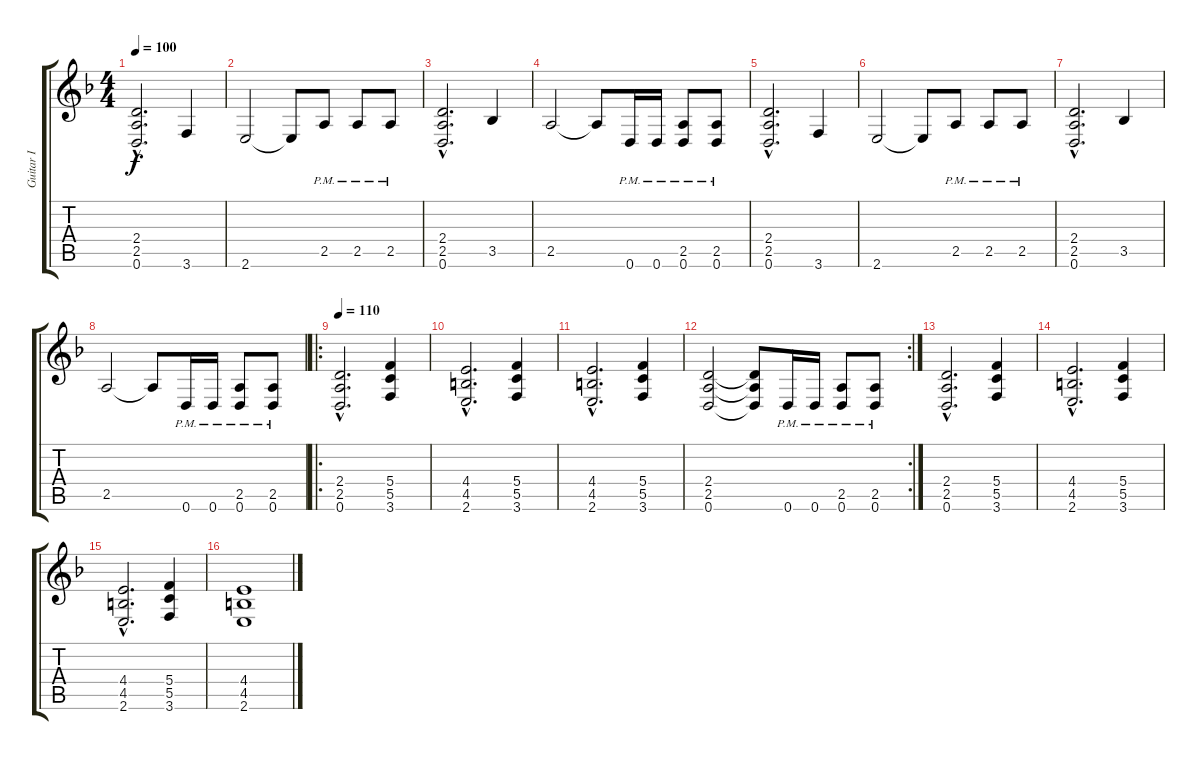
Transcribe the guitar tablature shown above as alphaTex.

\track ("Guitar I" "Guitar I") {instrument distortionguitar}
\staff {score tabs}
\tuning (D4 A3 F3 C3 G2 D2) {hide}
\ts (4 4)
\tempo 100
\clef g2
\ks dminor
(2.4{hac} 2.5{hac} 0.6{hac}).2{d dy f} 3.6.4 |
2.6.2 2.6{t}.8 2.5{pm}.8 2.5{pm}.8 2.5{pm}.8 |
(2.4{hac} 2.5{hac} 0.6{hac}).2{d} 3.5.4 |
2.5.2 2.5{t}.8 0.6{pm}.16 0.6{pm}.16 (2.5{pm} 0.6{pm}).8 (2.5{pm} 0.6{pm}).8 |
(2.4{hac} 2.5{hac} 0.6{hac}).2{d} 3.6.4 |
2.6.2 2.6{t}.8 2.5{pm}.8 2.5{pm}.8 2.5{pm}.8 |
(2.4{hac} 2.5{hac} 0.6{hac}).2{d} 3.5.4 |
2.5.2 2.5{t}.8 0.6{pm}.16 0.6{pm}.16 (2.5{pm} 0.6{pm}).8 (2.5{pm} 0.6{pm}).8 |
\ro
\tempo 110
(2.4{hac} 2.5{hac} 0.6{hac}).2{d} (5.4 5.5 3.6).4 |
(4.4{hac} 4.5{hac} 2.6{hac}).2{d} (5.4 5.5 3.6).4 |
(4.4{hac} 4.5{hac} 2.6{hac}).2{d} (5.4 5.5 3.6).4 |
\rc 2
(2.4 2.5 0.6).2 (2.4{t} 2.5{t} 0.6{t}).8 0.6{pm}.16 0.6{pm}.16 (2.5{pm} 0.6{pm}).8 (2.5{pm} 0.6{pm}).8 |
(2.4{hac} 2.5{hac} 0.6{hac}).2{d} (5.4 5.5 3.6).4 |
(4.4{hac} 4.5{hac} 2.6{hac}).2{d} (5.4 5.5 3.6).4 |
(4.4{hac} 4.5{hac} 2.6{hac}).2{d} (5.4 5.5 3.6).4 |
(4.4 4.5 2.6).1
